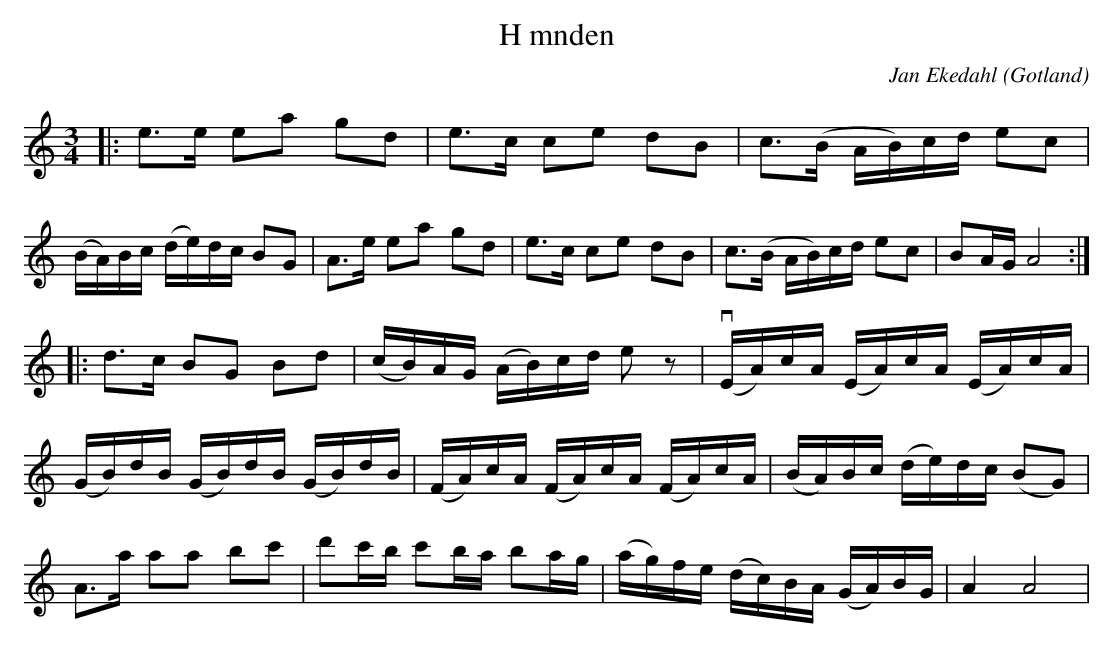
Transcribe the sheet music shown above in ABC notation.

X:1
T:H mnden
O:Gotland
C:Jan Ekedahl
M:3/4
L:1/8
K:Am
|: e>e ea gd | e>c ce dB | c>(B A/B/)c/d/ ec | (B/A/)B/c/ (d/e/)d/c/ BG | A>e ea gd | e>c ce dB | c>(B A/B/)c/d/ ec | BA/G/ A4:|
|:d>c BG Bd | (c/B/)A/G/ (A/B/)c/d/ ez | v(E/A/)c/A/ (E/A/)c/A/ (E/A/)c/A/ | (G/B/)d/B/ (G/B/)d/B/ (G/B/)d/B/ | (F/A/)c/A/ (F/A/)c/A/ (F/A/)c/A/ | (B/A/)B/c/ (d/e/)d/c/ (BG) | A>a aa bc' | d'c'/b/ c'b/a/ ba/g/ | (a/g/)f/e/ (d/c/)B/A/ (G/A/)B/G/ | A2 A4 |
